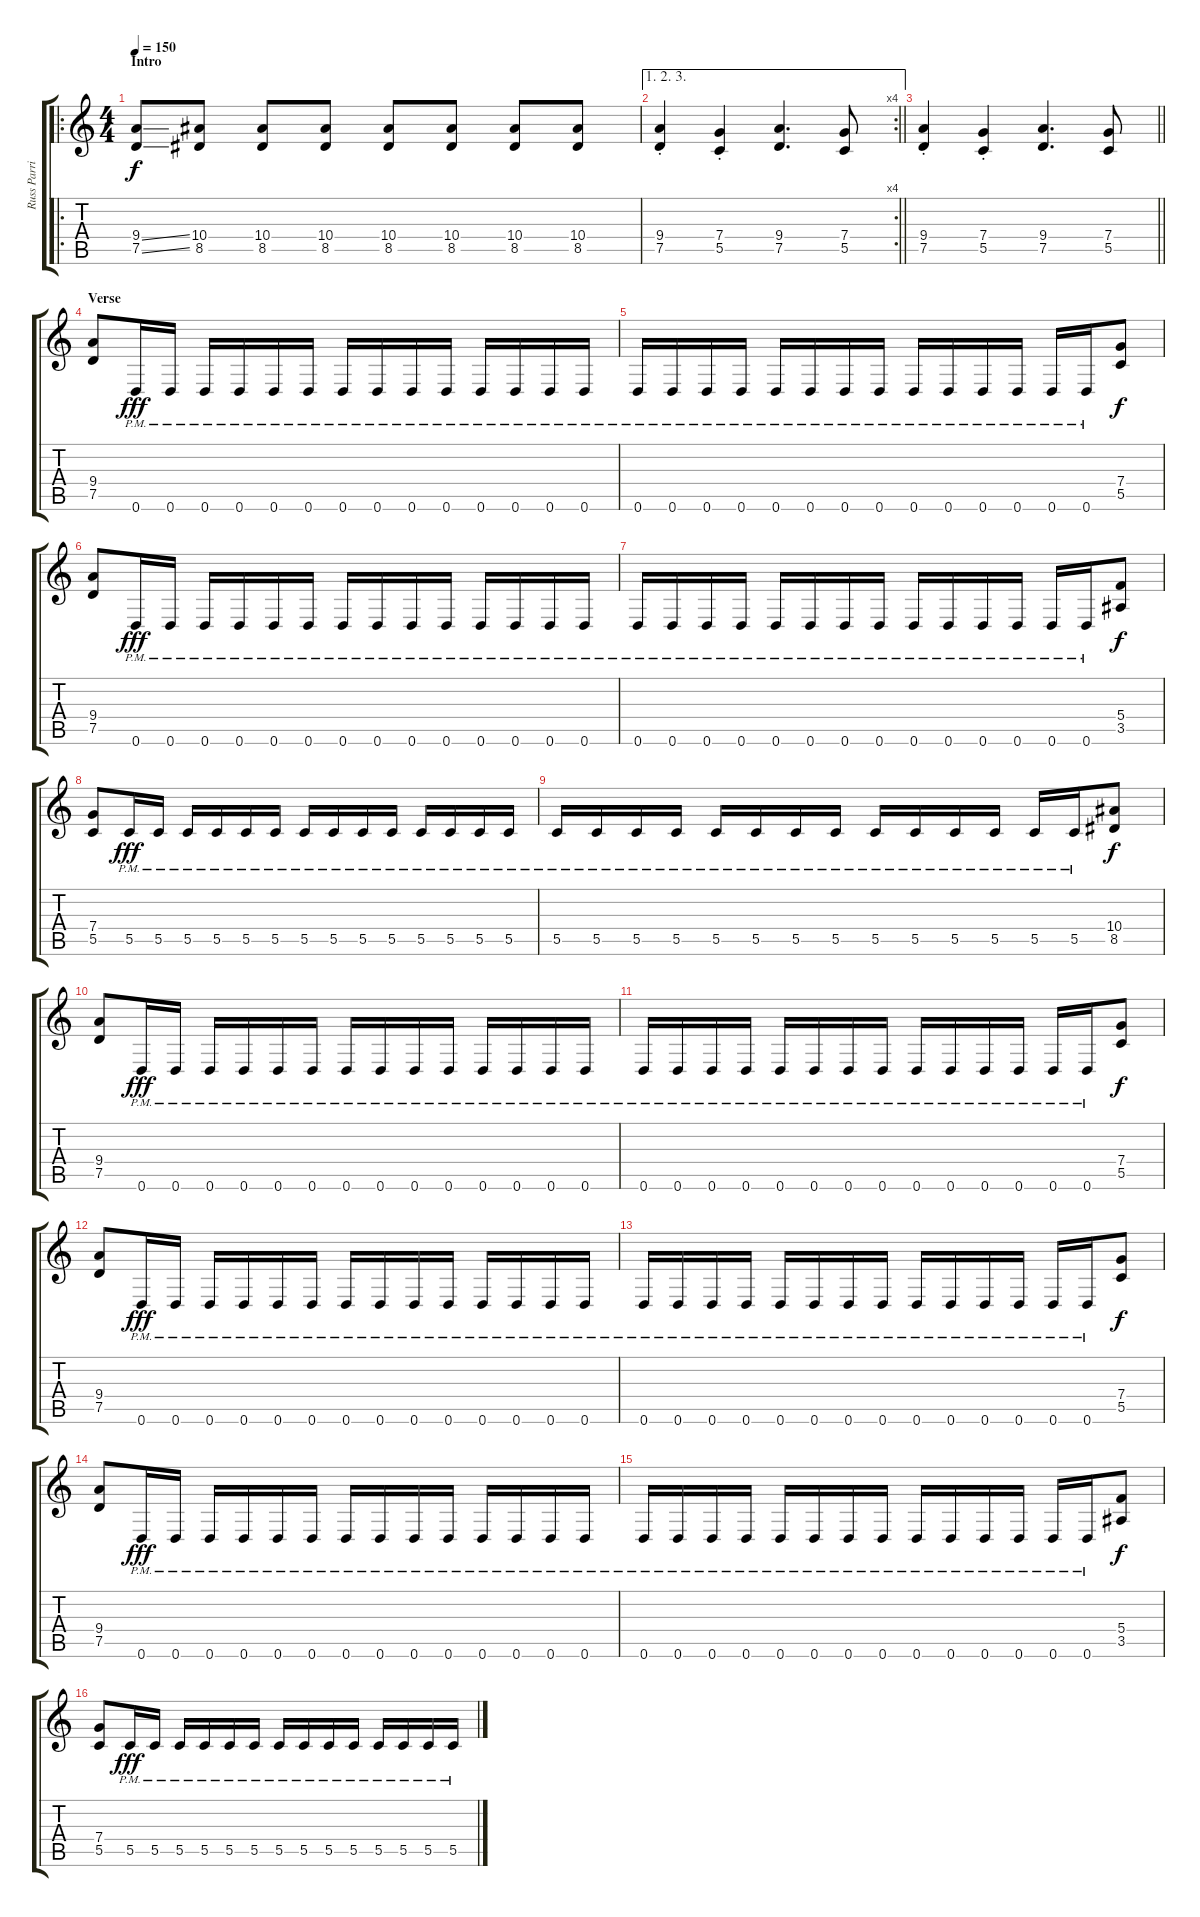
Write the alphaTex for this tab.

\track ("Russ Parrish" "Russ Parri") {instrument distortionguitar}
\staff {score tabs}
\tuning (D4 A3 F3 C3 G2 D2) {hide}
\ro
\ts (4 4)
\section ("" "Intro")
\tempo 150
\clef g2
\ks c
(9.4{ss} 7.5{ss}).8{dy f instrument distortionguitar} (10.4 8.5).8 (10.4 8.5).8 (10.4 8.5).8 (10.4 8.5).8 (10.4 8.5).8 (10.4 8.5).8 (10.4 8.5).8 |
\ae (1 2 3)
\rc 4
\barLineRight lightlight
(9.4{st} 7.5{st}).4 (7.4{st} 5.5{st}).4 (9.4 7.5).4{d} (7.4 5.5).8 |
\barLineRight lightlight
(9.4{st} 7.5{st}).4 (7.4{st} 5.5{st}).4 (9.4 7.5).4{d} (7.4 5.5).8 |
\section ("" "Verse")
(9.4 7.5).8 0.6{pm}.16{dy fff} 0.6{pm}.16 0.6{pm}.16 0.6{pm}.16 0.6{pm}.16 0.6{pm}.16 0.6{pm}.16 0.6{pm}.16 0.6{pm}.16 0.6{pm}.16 0.6{pm}.16 0.6{pm}.16 0.6{pm}.16 0.6{pm}.16 |
0.6{pm}.16 0.6{pm}.16 0.6{pm}.16 0.6{pm}.16 0.6{pm}.16 0.6{pm}.16 0.6{pm}.16 0.6{pm}.16 0.6{pm}.16 0.6{pm}.16 0.6{pm}.16 0.6{pm}.16 0.6{pm}.16 0.6{pm}.16 (7.4 5.5).8{dy f} |
(9.4 7.5).8 0.6{pm}.16{dy fff} 0.6{pm}.16 0.6{pm}.16 0.6{pm}.16 0.6{pm}.16 0.6{pm}.16 0.6{pm}.16 0.6{pm}.16 0.6{pm}.16 0.6{pm}.16 0.6{pm}.16 0.6{pm}.16 0.6{pm}.16 0.6{pm}.16 |
0.6{pm}.16 0.6{pm}.16 0.6{pm}.16 0.6{pm}.16 0.6{pm}.16 0.6{pm}.16 0.6{pm}.16 0.6{pm}.16 0.6{pm}.16 0.6{pm}.16 0.6{pm}.16 0.6{pm}.16 0.6{pm}.16 0.6{pm}.16 (5.4 3.5).8{dy f} |
(7.4 5.5).8 5.5{pm}.16{dy fff} 5.5{pm}.16 5.5{pm}.16 5.5{pm}.16 5.5{pm}.16 5.5{pm}.16 5.5{pm}.16 5.5{pm}.16 5.5{pm}.16 5.5{pm}.16 5.5{pm}.16 5.5{pm}.16 5.5{pm}.16 5.5{pm}.16 |
5.5{pm}.16 5.5{pm}.16 5.5{pm}.16 5.5{pm}.16 5.5{pm}.16 5.5{pm}.16 5.5{pm}.16 5.5{pm}.16 5.5{pm}.16 5.5{pm}.16 5.5{pm}.16 5.5{pm}.16 5.5{pm}.16 5.5{pm}.16 (10.4 8.5).8{dy f} |
(9.4 7.5).8 0.6{pm}.16{dy fff} 0.6{pm}.16 0.6{pm}.16 0.6{pm}.16 0.6{pm}.16 0.6{pm}.16 0.6{pm}.16 0.6{pm}.16 0.6{pm}.16 0.6{pm}.16 0.6{pm}.16 0.6{pm}.16 0.6{pm}.16 0.6{pm}.16 |
0.6{pm}.16 0.6{pm}.16 0.6{pm}.16 0.6{pm}.16 0.6{pm}.16 0.6{pm}.16 0.6{pm}.16 0.6{pm}.16 0.6{pm}.16 0.6{pm}.16 0.6{pm}.16 0.6{pm}.16 0.6{pm}.16 0.6{pm}.16 (7.4 5.5).8{dy f} |
(9.4 7.5).8 0.6{pm}.16{dy fff} 0.6{pm}.16 0.6{pm}.16 0.6{pm}.16 0.6{pm}.16 0.6{pm}.16 0.6{pm}.16 0.6{pm}.16 0.6{pm}.16 0.6{pm}.16 0.6{pm}.16 0.6{pm}.16 0.6{pm}.16 0.6{pm}.16 |
0.6{pm}.16 0.6{pm}.16 0.6{pm}.16 0.6{pm}.16 0.6{pm}.16 0.6{pm}.16 0.6{pm}.16 0.6{pm}.16 0.6{pm}.16 0.6{pm}.16 0.6{pm}.16 0.6{pm}.16 0.6{pm}.16 0.6{pm}.16 (7.4 5.5).8{dy f} |
(9.4 7.5).8 0.6{pm}.16{dy fff} 0.6{pm}.16 0.6{pm}.16 0.6{pm}.16 0.6{pm}.16 0.6{pm}.16 0.6{pm}.16 0.6{pm}.16 0.6{pm}.16 0.6{pm}.16 0.6{pm}.16 0.6{pm}.16 0.6{pm}.16 0.6{pm}.16 |
0.6{pm}.16 0.6{pm}.16 0.6{pm}.16 0.6{pm}.16 0.6{pm}.16 0.6{pm}.16 0.6{pm}.16 0.6{pm}.16 0.6{pm}.16 0.6{pm}.16 0.6{pm}.16 0.6{pm}.16 0.6{pm}.16 0.6{pm}.16 (5.4 3.5).8{dy f} |
(7.4 5.5).8 5.5{pm}.16{dy fff} 5.5{pm}.16 5.5{pm}.16 5.5{pm}.16 5.5{pm}.16 5.5{pm}.16 5.5{pm}.16 5.5{pm}.16 5.5{pm}.16 5.5{pm}.16 5.5{pm}.16 5.5{pm}.16 5.5{pm}.16 5.5{pm}.16
